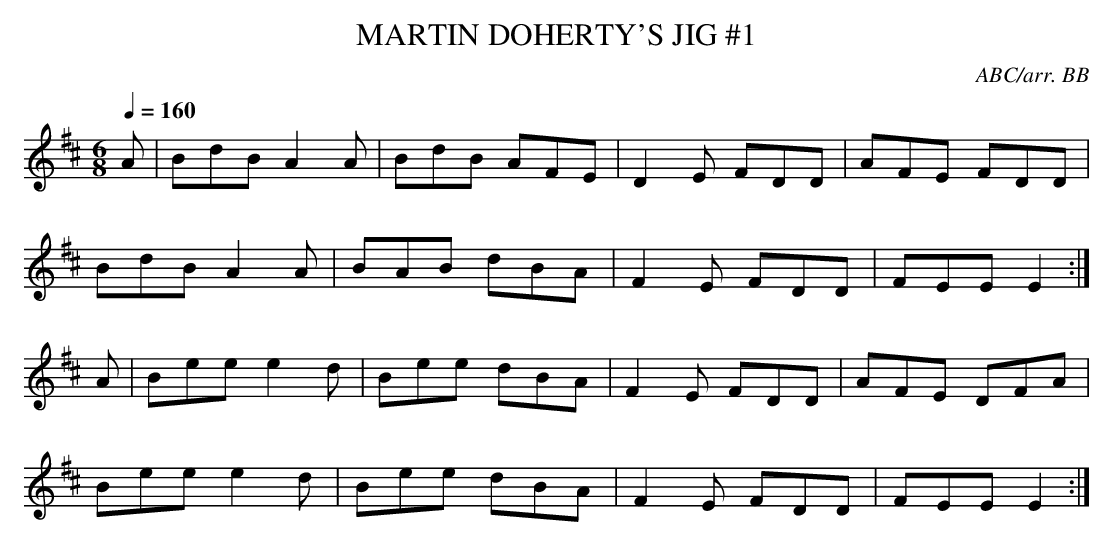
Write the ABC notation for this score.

X:1
T:MARTIN DOHERTY'S JIG #1
C:ABC/arr. BB
Q:1/4=160
M:6/8
K:Edor
A|BdB A2A|BdB AFE|D2E FDD|AFE FDD|
BdB A2A|BAB dBA|F2E FDD|FEE E2 :|
A|Bee e2d|Bee dBA|F2E FDD|AFE DFA|
Bee e2d|Bee dBA| F2E FDD|FEE E2 :|
